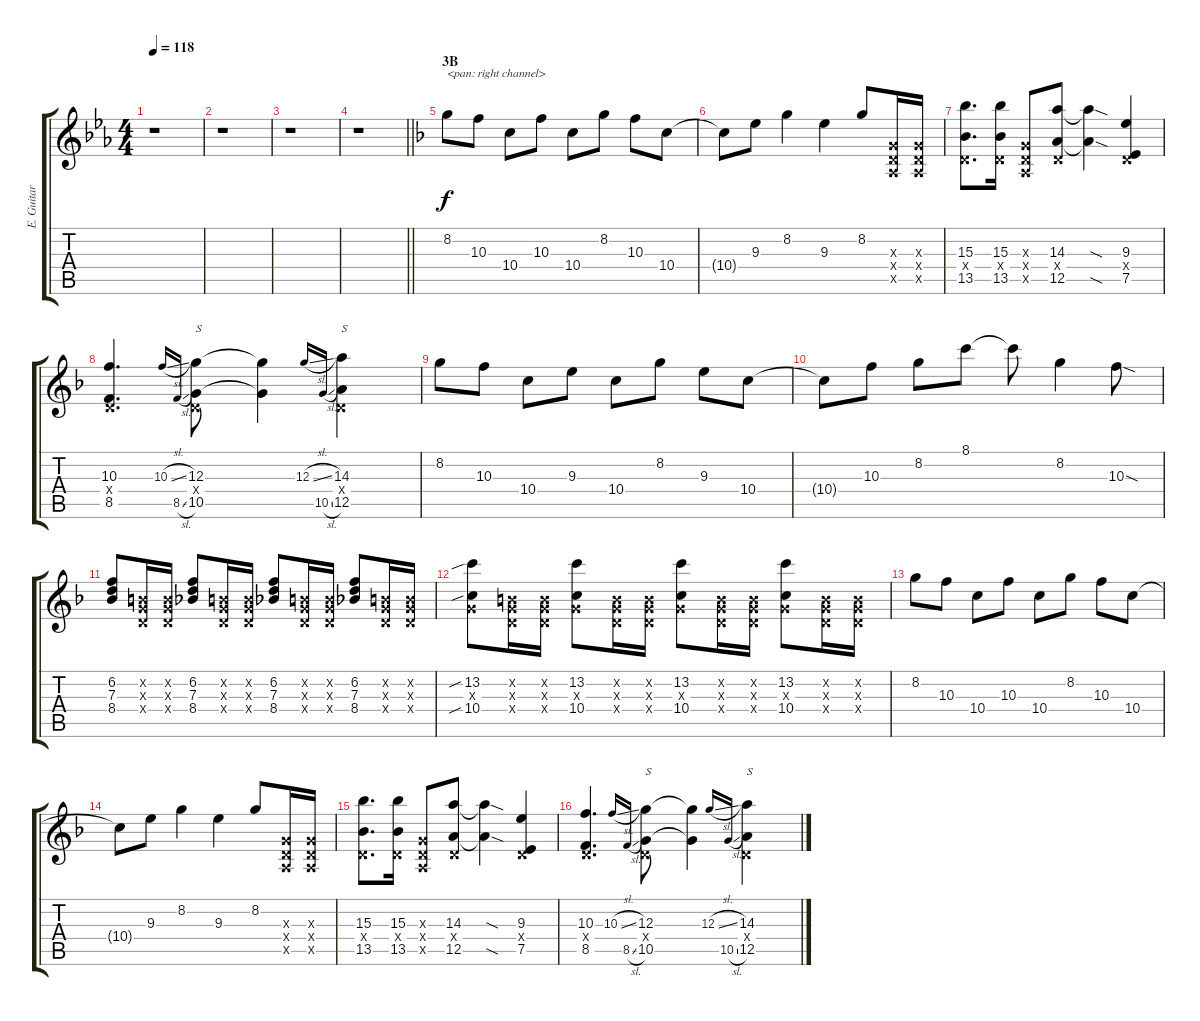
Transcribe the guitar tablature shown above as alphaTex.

\track ("E. Guitar I" "E. Guitar ") {instrument overdrivenguitar}
\staff {score tabs}
\tuning (E4 B3 G3 D3 A2 E2) {hide}
\ts (4 4)
\tempo 118
\clef g2
\ks eb
r.1{dy f} |
r.1 |
r.1 |
\barLineRight lightlight
r.1 |
\section ("" "3B")
\ks f
8.2.8{txt "<pan: right channel>" balance 13 instrument overdrivenguitar} 10.3.8 10.4.8 10.3.8 10.4.8 8.2.8 10.3.8 10.4.8 |
10.4{t}.8 9.3.8 8.2.4 9.3.4 8.2.8 (0.3{x} 0.4{x} 0.5{x}).16 (0.3{x} 0.4{x} 0.5{x}).16 |
(15.3 0.4{x} 13.5).8{d} (15.3 0.4{x} 13.5).16 (0.3{x} 0.4{x} 0.5{x}).8 (14.3 0.4{x} 12.5).8 (14.3{sod t} 12.5{sod t}).4 (9.3 0.4{x} 7.5).4 |
(10.3 0.4{x} 8.5).4{d} 10.3{sl}.16{gr onbeat} 8.5{sl}.16{gr onbeat} (12.3 0.4{x} 10.5).8{txt "S"} (12.3{t} 10.5{t}).4 12.3{sl}.16{gr onbeat} 10.5{sl}.16{gr onbeat} (14.3 0.4{x} 12.5).4{txt "S"} |
8.2.8 10.3.8 10.4.8 9.3.8 10.4.8 8.2.8 9.3.8 10.4.8 |
10.4{t}.8 10.3.8 8.2.8 8.1.8 8.1{t}.8 8.2.4 10.3{sod}.8 |
(6.2 7.3 8.4).8 (0.2{x} 0.3{x} 0.4{x}).16 (0.2{x} 0.3{x} 0.4{x}).16 (6.2 7.3 8.4).8 (0.2{x} 0.3{x} 0.4{x}).16 (0.2{x} 0.3{x} 0.4{x}).16 (6.2 7.3 8.4).8 (0.2{x} 0.3{x} 0.4{x}).16 (0.2{x} 0.3{x} 0.4{x}).16 (6.2 7.3 8.4).8 (0.2{x} 0.3{x} 0.4{x}).16 (0.2{x} 0.3{x} 0.4{x}).16 |
(13.2{sib} 0.3{x} 10.4{sib}).8 (0.2{x} 0.3{x} 0.4{x}).16 (0.2{x} 0.3{x} 0.4{x}).16 (13.2 0.3{x} 10.4).8 (0.2{x} 0.3{x} 0.4{x}).16 (0.2{x} 0.3{x} 0.4{x}).16 (13.2 0.3{x} 10.4).8 (0.2{x} 0.3{x} 0.4{x}).16 (0.2{x} 0.3{x} 0.4{x}).16 (13.2 0.3{x} 10.4).8 (0.2{x} 0.3{x} 0.4{x}).16 (0.2{x} 0.3{x} 0.4{x}).16 |
8.2.8 10.3.8 10.4.8 10.3.8 10.4.8 8.2.8 10.3.8 10.4.8 |
10.4{t}.8 9.3.8 8.2.4 9.3.4 8.2.8 (0.3{x} 0.4{x} 0.5{x}).16 (0.3{x} 0.4{x} 0.5{x}).16 |
(15.3 0.4{x} 13.5).8{d} (15.3 0.4{x} 13.5).16 (0.3{x} 0.4{x} 0.5{x}).8 (14.3 0.4{x} 12.5).8 (14.3{sod t} 12.5{sod t}).4 (9.3 0.4{x} 7.5).4 |
(10.3 0.4{x} 8.5).4{d} 10.3{sl}.16{gr onbeat} 8.5{sl}.16{gr onbeat} (12.3 0.4{x} 10.5).8{txt "S"} (12.3{t} 10.5{t}).4 12.3{sl}.16{gr onbeat} 10.5{sl}.16{gr onbeat} (14.3 0.4{x} 12.5).4{txt "S"}
